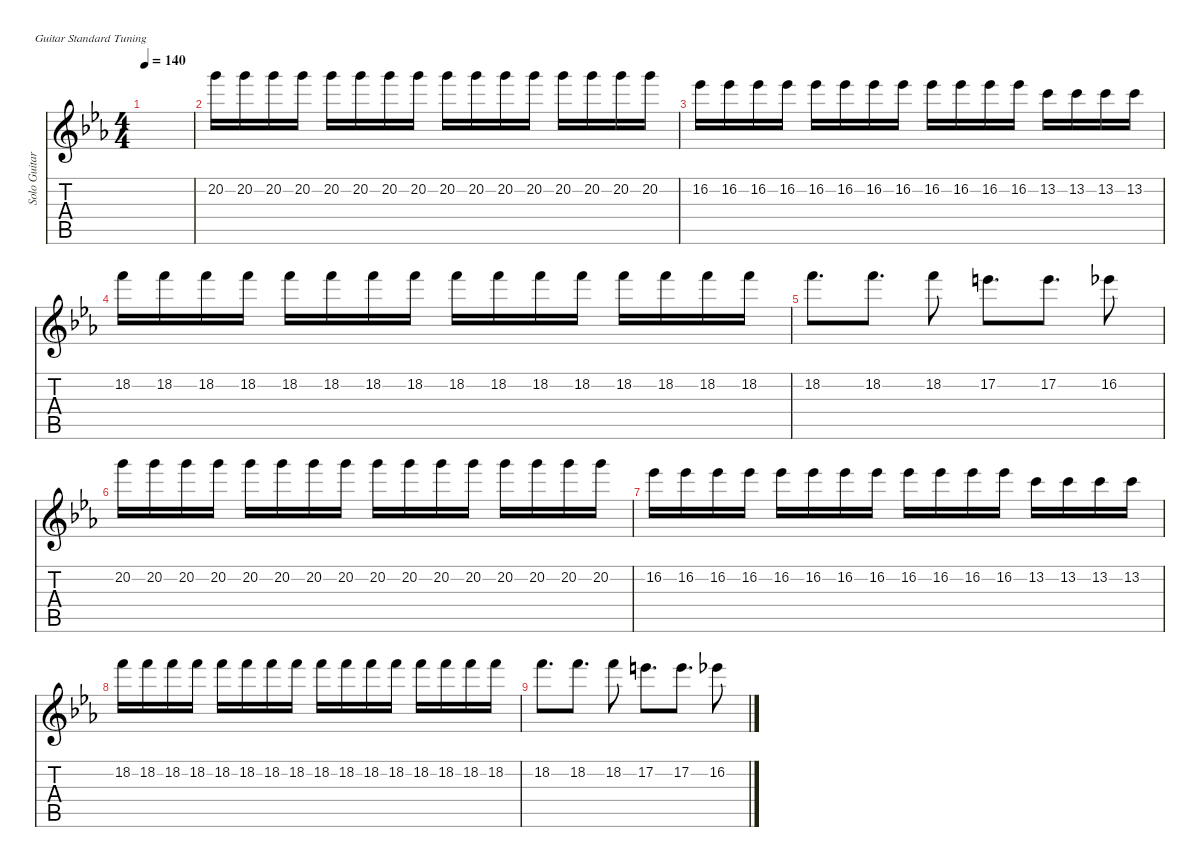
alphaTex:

\defaultSystemsLayout 4
\hideDynamics
\bracketExtendMode nobrackets
\otherSystemsTrackNameOrientation horizontal
\track ("Solo Guitar" "Solo Guitar") {instrument distortionguitar}
\staff {score tabs}
\tuning (E4 B3 G3 D3 A2 E2)
\ts (4 4)
\tempo 140
\clef g2
\ks cminor
|
20.2{acc forcenatural}.16{beam Down} 20.2{acc forcenatural}.16{beam Down} 20.2{acc forcenatural}.16{beam Down} 20.2{acc forcenatural}.16{beam Down} 20.2{acc forcenatural}.16{beam Down} 20.2{acc forcenatural}.16{beam Down} 20.2{acc forcenatural}.16{beam Down} 20.2{acc forcenatural}.16{beam Down} 20.2{acc forcenatural}.16{beam Down} 20.2{acc forcenatural}.16{beam Down} 20.2{acc forcenatural}.16{beam Down} 20.2{acc forcenatural}.16{beam Down} 20.2{acc forcenatural}.16{beam Down} 20.2{acc forcenatural}.16{beam Down} 20.2{acc forcenatural}.16{beam Down} 20.2{acc forcenatural}.16{beam Down} |
16.2{acc b}.16{beam Down} 16.2{acc b}.16{beam Down} 16.2{acc b}.16{beam Down} 16.2{acc b}.16{beam Down} 16.2{acc b}.16{beam Down} 16.2{acc b}.16{beam Down} 16.2{acc b}.16{beam Down} 16.2{acc b}.16{beam Down} 16.2{acc b}.16{beam Down} 16.2{acc b}.16{beam Down} 16.2{acc b}.16{beam Down} 16.2{acc b}.16{beam Down} 13.2{acc forcenatural}.16{beam Down} 13.2{acc forcenatural}.16{beam Down} 13.2{acc forcenatural}.16{beam Down} 13.2{acc forcenatural}.16{beam Down} |
18.2{acc forcenatural}.16{beam Down} 18.2{acc forcenatural}.16{beam Down} 18.2{acc forcenatural}.16{beam Down} 18.2{acc forcenatural}.16{beam Down} 18.2{acc forcenatural}.16{beam Down} 18.2{acc forcenatural}.16{beam Down} 18.2{acc forcenatural}.16{beam Down} 18.2{acc forcenatural}.16{beam Down} 18.2{acc forcenatural}.16{beam Down} 18.2{acc forcenatural}.16{beam Down} 18.2{acc forcenatural}.16{beam Down} 18.2{acc forcenatural}.16{beam Down} 18.2{acc forcenatural}.16{beam Down} 18.2{acc forcenatural}.16{beam Down} 18.2{acc forcenatural}.16{beam Down} 18.2{acc forcenatural}.16{beam Down} |
18.2{acc forcenatural}.8{d beam Down} 18.2{acc forcenatural}.8{d beam Down} 18.2{acc forcenatural}.8{beam Down} 17.2{acc forcenatural}.8{d beam Down} 17.2{acc forcenatural}.8{d beam Down} 16.2{acc b}.8{beam Down} |
20.2{acc forcenatural}.16{beam Down} 20.2{acc forcenatural}.16{beam Down} 20.2{acc forcenatural}.16{beam Down} 20.2{acc forcenatural}.16{beam Down} 20.2{acc forcenatural}.16{beam Down} 20.2{acc forcenatural}.16{beam Down} 20.2{acc forcenatural}.16{beam Down} 20.2{acc forcenatural}.16{beam Down} 20.2{acc forcenatural}.16{beam Down} 20.2{acc forcenatural}.16{beam Down} 20.2{acc forcenatural}.16{beam Down} 20.2{acc forcenatural}.16{beam Down} 20.2{acc forcenatural}.16{beam Down} 20.2{acc forcenatural}.16{beam Down} 20.2{acc forcenatural}.16{beam Down} 20.2{acc forcenatural}.16{beam Down} |
16.2{acc b}.16{beam Down} 16.2{acc b}.16{beam Down} 16.2{acc b}.16{beam Down} 16.2{acc b}.16{beam Down} 16.2{acc b}.16{beam Down} 16.2{acc b}.16{beam Down} 16.2{acc b}.16{beam Down} 16.2{acc b}.16{beam Down} 16.2{acc b}.16{beam Down} 16.2{acc b}.16{beam Down} 16.2{acc b}.16{beam Down} 16.2{acc b}.16{beam Down} 13.2{acc forcenatural}.16{beam Down} 13.2{acc forcenatural}.16{beam Down} 13.2{acc forcenatural}.16{beam Down} 13.2{acc forcenatural}.16{beam Down} |
18.2{acc forcenatural}.16{beam Down} 18.2{acc forcenatural}.16{beam Down} 18.2{acc forcenatural}.16{beam Down} 18.2{acc forcenatural}.16{beam Down} 18.2{acc forcenatural}.16{beam Down} 18.2{acc forcenatural}.16{beam Down} 18.2{acc forcenatural}.16{beam Down} 18.2{acc forcenatural}.16{beam Down} 18.2{acc forcenatural}.16{beam Down} 18.2{acc forcenatural}.16{beam Down} 18.2{acc forcenatural}.16{beam Down} 18.2{acc forcenatural}.16{beam Down} 18.2{acc forcenatural}.16{beam Down} 18.2{acc forcenatural}.16{beam Down} 18.2{acc forcenatural}.16{beam Down} 18.2{acc forcenatural}.16{beam Down} |
18.2{acc forcenatural}.8{d beam Down} 18.2{acc forcenatural}.8{d beam Down} 18.2{acc forcenatural}.8{beam Down} 17.2{acc forcenatural}.8{d beam Down} 17.2{acc forcenatural}.8{d beam Down} 16.2{acc b}.8{beam Down}
